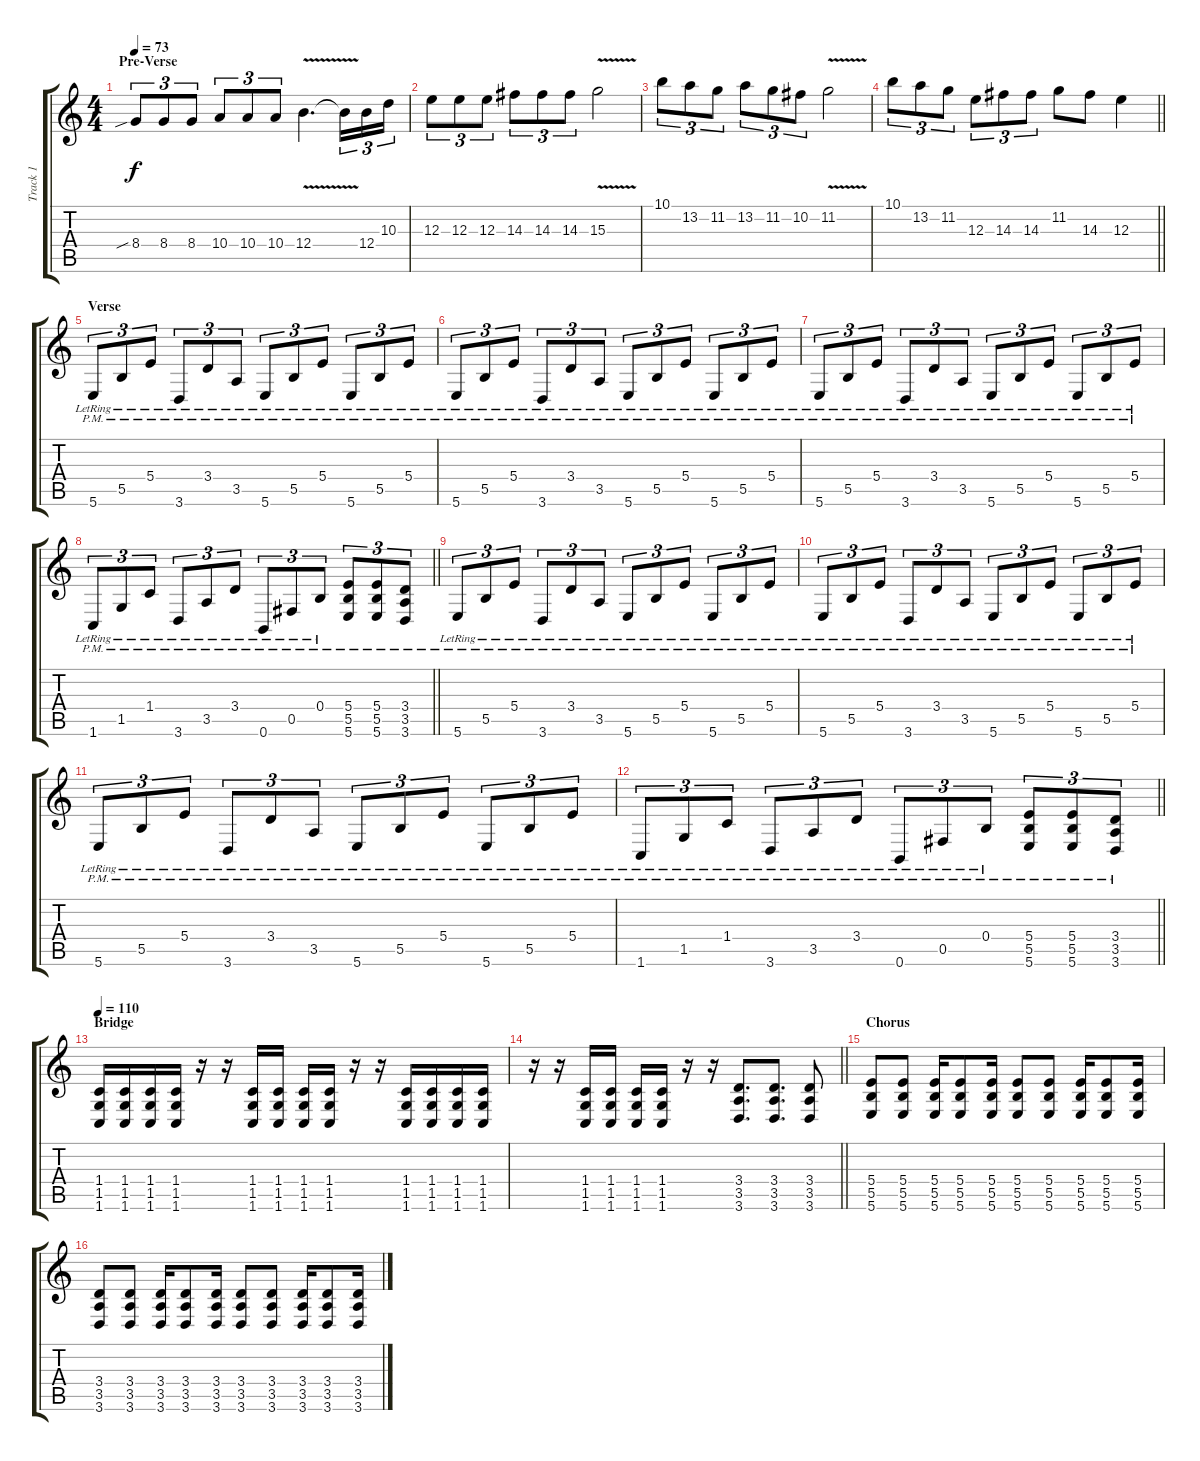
\track ("Track 1" "Track 1") {instrument distortionguitar}
\staff {score tabs}
\tuning (Db4 Ab3 E3 B2 Gb2 B1) {hide}
\ts (4 4)
\section ("" "Pre-Verse")
\tempo 73
\clef g2
\ks c
8.4{sib}.8{tu (3 2) dy f} 8.4.8{tu (3 2)} 8.4.8{tu (3 2)} 10.4.8{tu (3 2)} 10.4.8{tu (3 2)} 10.4.8{tu (3 2)} 12.4{v}.4{d} 12.4{t}.16{tu (3 2)} 12.4.16{tu (3 2)} 10.3.16{tu (3 2)} |
12.3.8{tu (3 2)} 12.3.8{tu (3 2)} 12.3.8{tu (3 2)} 14.3.8{tu (3 2)} 14.3.8{tu (3 2)} 14.3.8{tu (3 2)} 15.3{v}.2 |
10.1.8{tu (3 2)} 13.2.8{tu (3 2)} 11.2.8{tu (3 2)} 13.2.8{tu (3 2)} 11.2.8{tu (3 2)} 10.2.8{tu (3 2)} 11.2{v}.2 |
\barLineRight lightlight
10.1.8{tu (3 2)} 13.2.8{tu (3 2)} 11.2.8{tu (3 2)} 12.3.8{tu (3 2)} 14.3.8{tu (3 2)} 14.3.8{tu (3 2)} 11.2.8 14.3.8 12.3.4 |
\section ("" "Verse")
5.6{pm lr}.8{tu (3 2)} 5.5{pm lr}.8{tu (3 2)} 5.4{pm lr}.8{tu (3 2)} 3.6{pm lr}.8{tu (3 2)} 3.4{pm lr}.8{tu (3 2)} 3.5{pm lr}.8{tu (3 2)} 5.6{pm lr}.8{tu (3 2)} 5.5{pm lr}.8{tu (3 2)} 5.4{pm lr}.8{tu (3 2)} 5.6{pm lr}.8{tu (3 2)} 5.5{pm lr}.8{tu (3 2)} 5.4{pm lr}.8{tu (3 2)} |
5.6{pm lr}.8{tu (3 2)} 5.5{pm lr}.8{tu (3 2)} 5.4{pm lr}.8{tu (3 2)} 3.6{pm lr}.8{tu (3 2)} 3.4{pm lr}.8{tu (3 2)} 3.5{pm lr}.8{tu (3 2)} 5.6{pm lr}.8{tu (3 2)} 5.5{pm lr}.8{tu (3 2)} 5.4{pm lr}.8{tu (3 2)} 5.6{pm lr}.8{tu (3 2)} 5.5{pm lr}.8{tu (3 2)} 5.4{pm lr}.8{tu (3 2)} |
5.6{pm lr}.8{tu (3 2)} 5.5{pm lr}.8{tu (3 2)} 5.4{pm lr}.8{tu (3 2)} 3.6{pm lr}.8{tu (3 2)} 3.4{pm lr}.8{tu (3 2)} 3.5{pm lr}.8{tu (3 2)} 5.6{pm lr}.8{tu (3 2)} 5.5{pm lr}.8{tu (3 2)} 5.4{pm lr}.8{tu (3 2)} 5.6{pm lr}.8{tu (3 2)} 5.5{pm lr}.8{tu (3 2)} 5.4{pm lr}.8{tu (3 2)} |
\barLineRight lightlight
1.6{pm lr}.8{tu (3 2)} 1.5{pm lr}.8{tu (3 2)} 1.4{pm lr}.8{tu (3 2)} 3.6{pm lr}.8{tu (3 2)} 3.5{pm lr}.8{tu (3 2)} 3.4{pm lr}.8{tu (3 2)} 0.6{pm lr}.8{tu (3 2)} 0.5{pm lr}.8{tu (3 2)} 0.4{pm lr}.8{tu (3 2)} (5.4{pm} 5.5{pm} 5.6{pm}).8{tu (3 2)} (5.4{pm} 5.5{pm} 5.6{pm}).8{tu (3 2)} (3.4{pm} 3.5{pm} 3.6{pm}).8{tu (3 2)} |
5.6{pm lr}.8{tu (3 2)} 5.5{pm lr}.8{tu (3 2)} 5.4{pm lr}.8{tu (3 2)} 3.6{pm lr}.8{tu (3 2)} 3.4{pm lr}.8{tu (3 2)} 3.5{pm lr}.8{tu (3 2)} 5.6{pm lr}.8{tu (3 2)} 5.5{pm lr}.8{tu (3 2)} 5.4{pm lr}.8{tu (3 2)} 5.6{pm lr}.8{tu (3 2)} 5.5{pm lr}.8{tu (3 2)} 5.4{pm lr}.8{tu (3 2)} |
5.6{pm lr}.8{tu (3 2)} 5.5{pm lr}.8{tu (3 2)} 5.4{pm lr}.8{tu (3 2)} 3.6{pm lr}.8{tu (3 2)} 3.4{pm lr}.8{tu (3 2)} 3.5{pm lr}.8{tu (3 2)} 5.6{pm lr}.8{tu (3 2)} 5.5{pm lr}.8{tu (3 2)} 5.4{pm lr}.8{tu (3 2)} 5.6{pm lr}.8{tu (3 2)} 5.5{pm lr}.8{tu (3 2)} 5.4{pm lr}.8{tu (3 2)} |
5.6{pm lr}.8{tu (3 2)} 5.5{pm lr}.8{tu (3 2)} 5.4{pm lr}.8{tu (3 2)} 3.6{pm lr}.8{tu (3 2)} 3.4{pm lr}.8{tu (3 2)} 3.5{pm lr}.8{tu (3 2)} 5.6{pm lr}.8{tu (3 2)} 5.5{pm lr}.8{tu (3 2)} 5.4{pm lr}.8{tu (3 2)} 5.6{pm lr}.8{tu (3 2)} 5.5{pm lr}.8{tu (3 2)} 5.4{pm lr}.8{tu (3 2)} |
\barLineRight lightlight
1.6{pm lr}.8{tu (3 2)} 1.5{pm lr}.8{tu (3 2)} 1.4{pm lr}.8{tu (3 2)} 3.6{pm lr}.8{tu (3 2)} 3.5{pm lr}.8{tu (3 2)} 3.4{pm lr}.8{tu (3 2)} 0.6{pm lr}.8{tu (3 2)} 0.5{pm lr}.8{tu (3 2)} 0.4{pm lr}.8{tu (3 2)} (5.4{pm} 5.5{pm} 5.6{pm}).8{tu (3 2)} (5.4{pm} 5.5{pm} 5.6{pm}).8{tu (3 2)} (3.4{pm} 3.5{pm} 3.6{pm}).8{tu (3 2)} |
\section ("" "Bridge")
\tempo 115
\tempo 110
(1.4 1.5 1.6).16 (1.4 1.5 1.6).16 (1.4 1.5 1.6).16 (1.4 1.5 1.6).16 r.16 r.16 (1.4 1.5 1.6).16 (1.4 1.5 1.6).16 (1.4 1.5 1.6).16 (1.4 1.5 1.6).16 r.16 r.16 (1.4 1.5 1.6).16 (1.4 1.5 1.6).16 (1.4 1.5 1.6).16 (1.4 1.5 1.6).16 |
\barLineRight lightlight
r.16 r.16 (1.4 1.5 1.6).16 (1.4 1.5 1.6).16 (1.4 1.5 1.6).16 (1.4 1.5 1.6).16 r.16 r.16 (3.4 3.5 3.6).8{d} (3.4 3.5 3.6).8{d} (3.4 3.5 3.6).8 |
\section ("" "Chorus")
(5.4 5.5 5.6).8 (5.4 5.5 5.6).8 (5.4 5.5 5.6).16 (5.4 5.5 5.6).8 (5.4 5.5 5.6).16 (5.4 5.5 5.6).8 (5.4 5.5 5.6).8 (5.4 5.5 5.6).16 (5.4 5.5 5.6).8 (5.4 5.5 5.6).16 |
(3.4 3.5 3.6).8 (3.4 3.5 3.6).8 (3.4 3.5 3.6).16 (3.4 3.5 3.6).8 (3.4 3.5 3.6).16 (3.4 3.5 3.6).8 (3.4 3.5 3.6).8 (3.4 3.5 3.6).16 (3.4 3.5 3.6).8 (3.4 3.5 3.6).16
